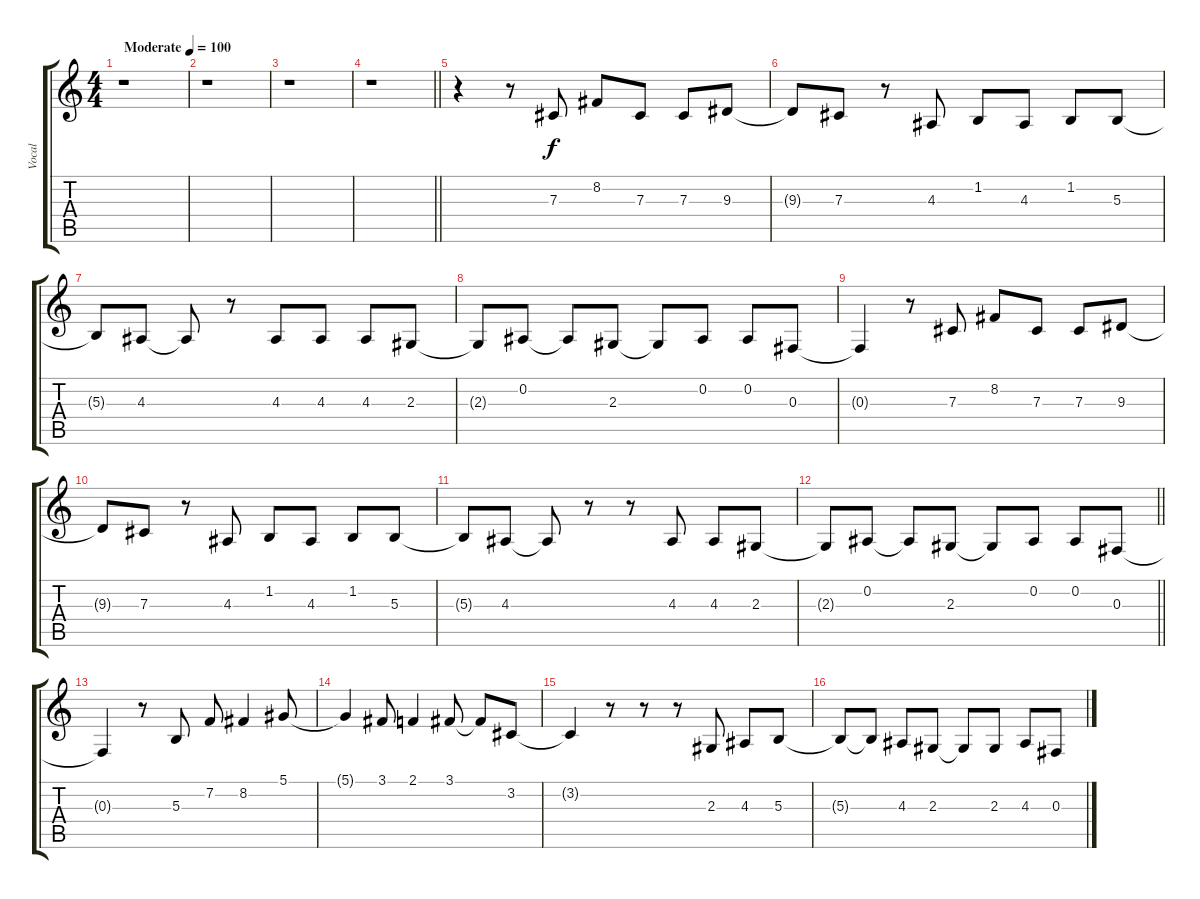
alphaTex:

\track ("Vocal" "Vocal") {instrument oboe}
\staff {score tabs}
\tuning (Eb4 Bb3 Gb3 Db3 Ab2 Eb2) {hide}
\ts (4 4)
\tempo (100 "Moderate")
\clef g2
\ks c
r.1{dy f instrument oboe} |
r.1 |
r.1 |
\barLineRight lightlight
r.1 |
r.4 r.8 7.3.8 8.2.8 7.3.8 7.3.8 9.3.8 |
9.3{t}.8 7.3.8 r.8 4.3.8 1.2.8 4.3.8 1.2.8 5.3.8 |
5.3{t}.8 4.3.8 4.3{t}.8 r.8 4.3.8 4.3.8 4.3.8 2.3.8 |
2.3{t}.8 0.2.8 0.2{t}.8 2.3.8 2.3{t}.8 0.2.8 0.2.8 0.3.8 |
0.3{t}.4 r.8 7.3.8 8.2.8 7.3.8 7.3.8 9.3.8 |
9.3{t}.8 7.3.8 r.8 4.3.8 1.2.8 4.3.8 1.2.8 5.3.8 |
5.3{t}.8 4.3.8 4.3{t}.8 r.8 r.8 4.3.8 4.3.8 2.3.8 |
\barLineRight lightlight
2.3{t}.8 0.2.8 0.2{t}.8 2.3.8 2.3{t}.8 0.2.8 0.2.8 0.3.8 |
0.3{t}.4{volume 14} r.8 5.3.8 7.2.8 8.2.4 5.1.8 |
5.1{t}.4 3.1.8 2.1.4 3.1.8 3.1{t}.8 3.2.8 |
3.2{t}.4 r.8 r.8 r.8 2.3.8 4.3.8 5.3.8 |
5.3{t}.8 5.3{t}.8 4.3.8 2.3.8 2.3{t}.8 2.3.8 4.3.8 0.3.8
